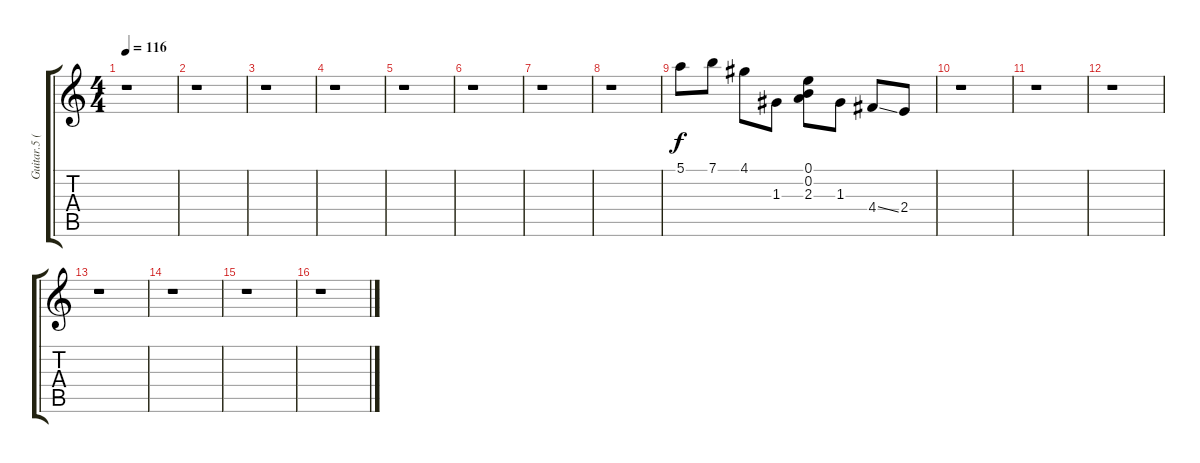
\track ("Guitar.5 (solo)" "Guitar.5 (") {instrument electricguitarclean}
\staff {score tabs}
\tuning (E4 B3 G3 D3 A2 E2) {hide}
\ts (4 4)
\tempo 116
\clef g2
\ks c
r.1{dy f} |
r.1 |
r.1 |
r.1 |
r.1 |
r.1 |
r.1 |
r.1 |
5.1.8 7.1.8 4.1.8 1.3.8 (0.1 0.2 2.3).8 1.3.8 4.4{ss}.8 2.4.8 |
r.1 |
r.1 |
r.1 |
r.1 |
r.1 |
r.1 |
r.1
